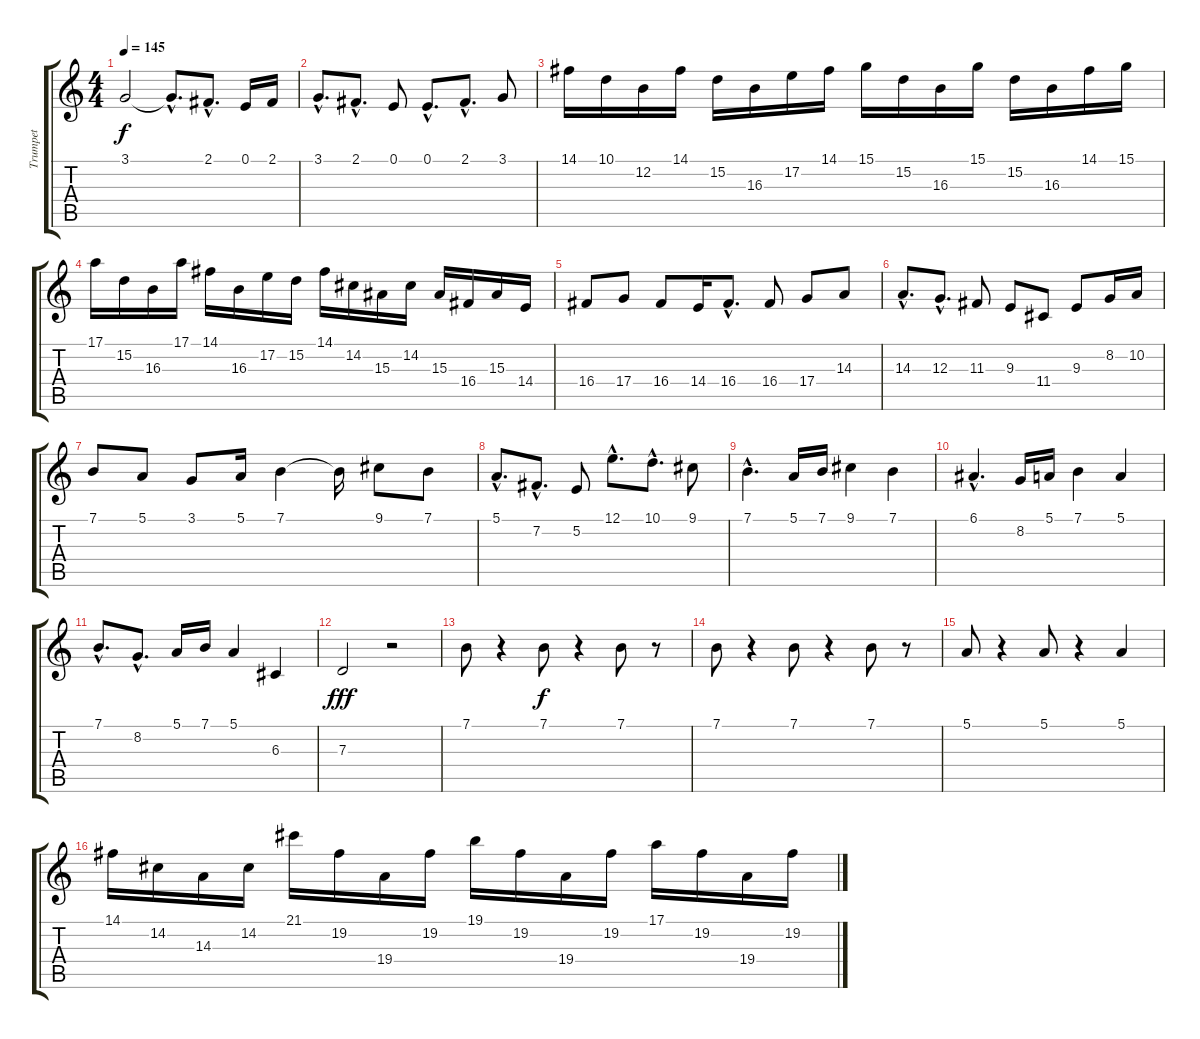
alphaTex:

\track ("Trumpet" "Trumpet") {instrument trumpet}
\staff {score tabs}
\tuning (E4 B3 G3 D3 A2 E2) {hide}
\ts (4 4)
\tempo 145
\clef g2
\ks c
3.1.2{dy f} 3.1{hac t}.8{d} 2.1{hac}.8{d} 0.1.16 2.1.16 |
3.1{hac}.8{d} 2.1{hac}.8{d} 0.1.8 0.1{hac}.8{d} 2.1{hac}.8{d} 3.1.8 |
14.1.16 10.1.16 12.2.16 14.1.16 15.2.16 16.3.16 17.2.16 14.1.16 15.1.16 15.2.16 16.3.16 15.1.16 15.2.16 16.3.16 14.1.16 15.1.16 |
17.1.16 15.2.16 16.3.16 17.1.16 14.1.16 16.3.16 17.2.16 15.2.16 14.1.16 14.2.16 15.3.16 14.2.16 15.3.16 16.4.16 15.3.16 14.4.16 |
16.4.8{balance 14} 17.4.8 16.4.8 14.4.16 16.4{hac}.8{d} 16.4.8 17.4.8 14.3.8 |
14.3{hac}.8{d} 12.3{hac}.8{d} 11.3.8 9.3.8 11.4.8 9.3.8 8.2.16 10.2.16 |
7.1.8 5.1.8 3.1.8 5.1.16 7.1.4 7.1{t}.16 9.1.8 7.1.8 |
5.1{hac}.8{d} 7.2{hac}.8{d} 5.2.8 12.1{hac}.8{d} 10.1{hac}.8{d} 9.1.8 |
7.1{hac}.4{d} 5.1.16 7.1.16 9.1.4 7.1.4 |
6.1{hac}.4{d} 8.2.16 5.1.16 7.1.4 5.1.4 |
7.1{hac}.8{d} 8.2{hac}.8{d} 5.1.16 7.1.16 5.1.4 6.3.4 |
7.3.2{dy fff} r.2 |
7.1.8 r.4 7.1.8{dy f} r.4 7.1.8 r.8 |
7.1.8 r.4 7.1.8 r.4 7.1.8 r.8 |
5.1.8 r.4 5.1.8 r.4 5.1.4 |
14.1.16 14.2.16 14.3.16 14.2.16 21.1.16 19.2.16 19.4.16 19.2.16 19.1.16 19.2.16 19.4.16 19.2.16 17.1.16 19.2.16 19.4.16 19.2.16
